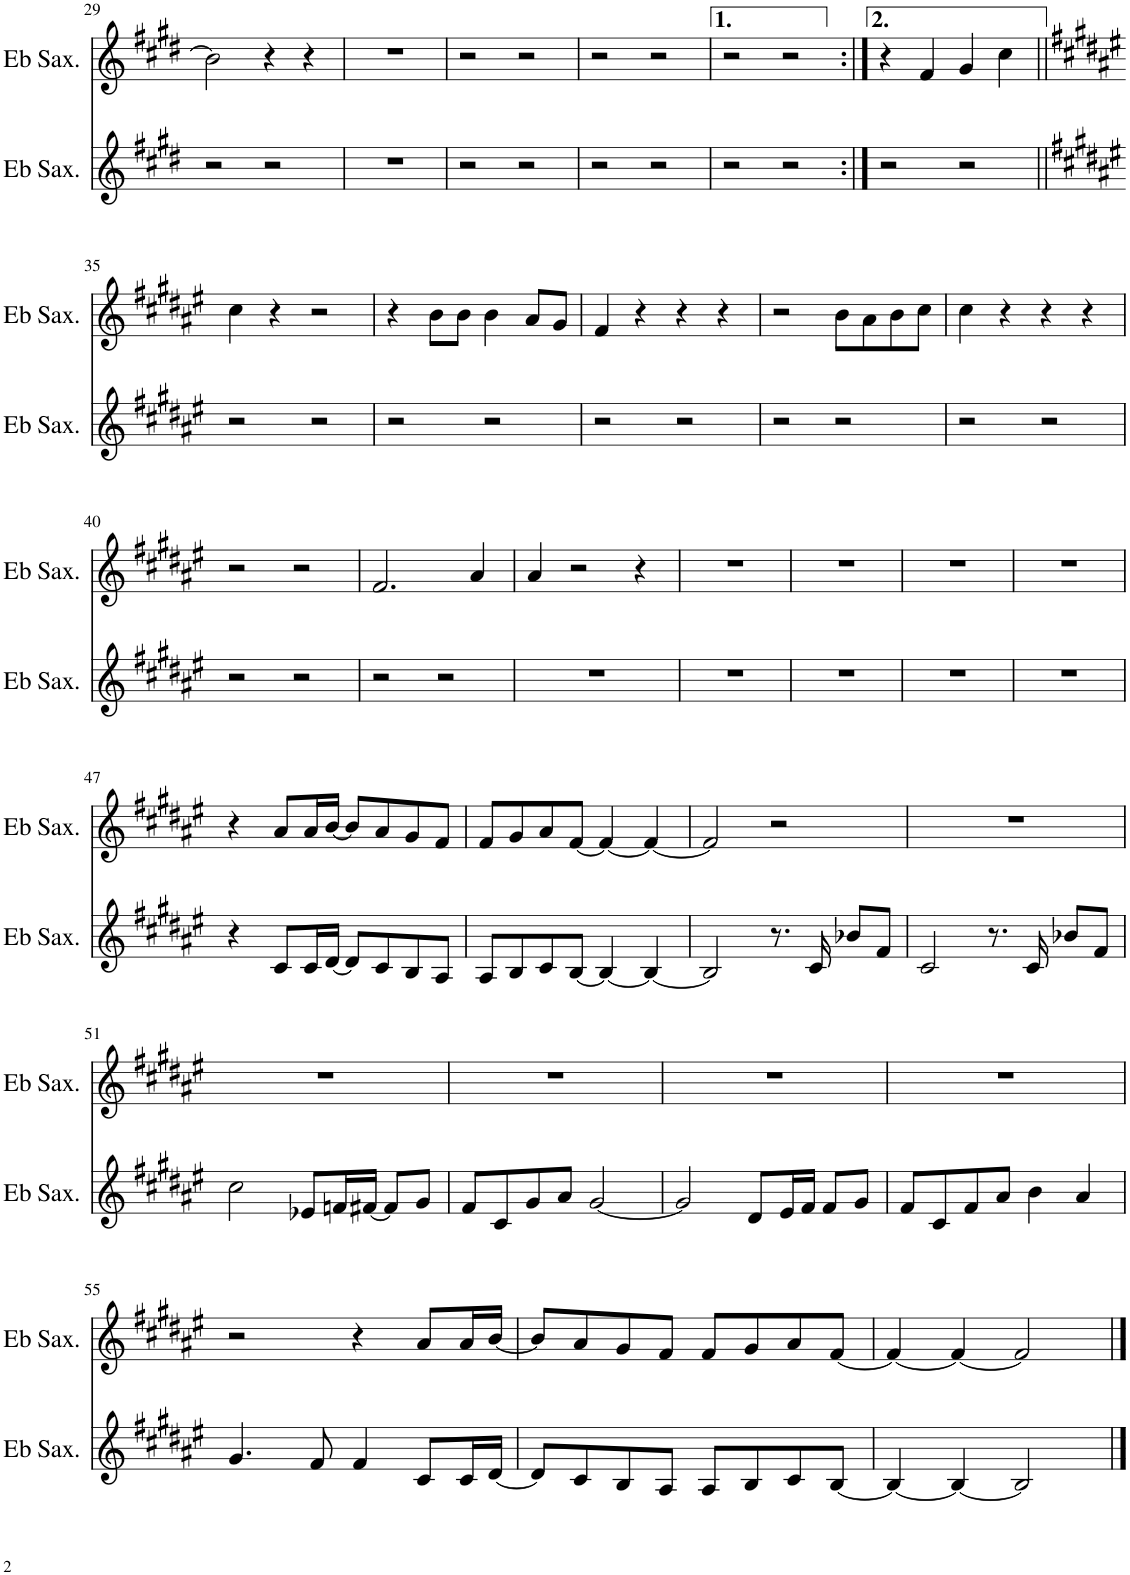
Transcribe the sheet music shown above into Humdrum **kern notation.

**kern	**kern
*part2	*part1
*staff2	*staff1
*I"Eb Sax	*I"Eb Sax
*I'Eb Sax.	*I'Eb Sax.
!!LO:PB:g=z
*clefG2	*clefG2
*Trd1c2	*Trd1c2
*k[f#c#g#d#]	*k[f#c#g#d#]
*M4/4	*M4/4
=29	=29
2r	2b\]
2r	4r
.	4r
=30	=30
1r	1r
=31	=31
2r	2r
2r	2r
=32	=32
2r	2r
2r	2r
=33	=33
2r	2r
2r	2r
=34:|!	=34:|!
2r	4r
.	4f#/
2r	4g#/
.	4cc#\
!!LO:LB:g=z
=35||	=35||
*k[f#c#g#d#a#e#]	*k[f#c#g#d#a#e#]
2r	4cc#\
.	4r
2r	2r
=36	=36
2r	4r
.	8b\L
.	8b\J
2r	4b\
.	8a#/L
.	8g#/J
=37	=37
2r	4f#/
.	4r
2r	4r
.	4r
=38	=38
2r	2r
2r	8b\L
.	8a#\
.	8b\
.	8cc#\J
=39	=39
2r	4cc#\
.	4r
2r	4r
.	4r
!!LO:LB:g=z
=40	=40
2r	2r
2r	2r
=41	=41
2r	2.f#/
2r	.
.	4a#/
=42	=42
1r	4a#/
.	2r
.	4r
=43	=43
1r	1r
=44	=44
1r	1r
=45	=45
1r	1r
=46	=46
1r	1r
!!LO:LB:g=z
=47	=47
4r	4r
8c#/L	8a#/L
16c#/L	16a#/L
[16d#/JJ	[16b/JJ
8d#/L]	8b/L]
8c#/	8a#/
8B/	8g#/
8A#/J	8f#/J
=48	=48
8A#/L	8f#/L
8B/	8g#/
8c#/	8a#/
[8B/J	[8f#/J
4B/_	4f#/_
4B/_	4f#/_
=49	=49
2B/]	2f#/]
8.r	2r
16c#/	.
8b-X/L	.
8f#/J	.
=50	=50
2c#/	1r
8.r	.
16c#/	.
8b-X/L	.
8f#/J	.
!!LO:LB:g=z
=51	=51
2cc#\	1r
8e-X/L	.
16fn/L	.
[16f#X/JJ	.
8f#/L]	.
8g#/J	.
=52	=52
8f#/L	1r
8c#/	.
8g#/	.
8a#/J	.
[2g#/	.
=53	=53
2g#/]	1r
8d#/L	.
16e#/L	.
16f#/JJ	.
8f#/L	.
8g#/J	.
=54	=54
8f#/L	1r
8c#/	.
8f#/	.
8a#/J	.
4b\	.
4a#/	.
!!LO:LB:g=z
=55	=55
4.g#/	2r
8f#/	.
4f#/	4r
8c#/L	8a#/L
16c#/L	16a#/L
[16d#/JJ	[16b/JJ
=56	=56
8d#/L]	8b/L]
8c#/	8a#/
8B/	8g#/
8A#/J	8f#/J
8A#/L	8f#/L
8B/	8g#/
8c#/	8a#/
[8B/J	[8f#/J
=57	=57
4B/_	4f#/_
4B/_	4f#/_
2B/]	2f#/]
==	==
*-	*-
